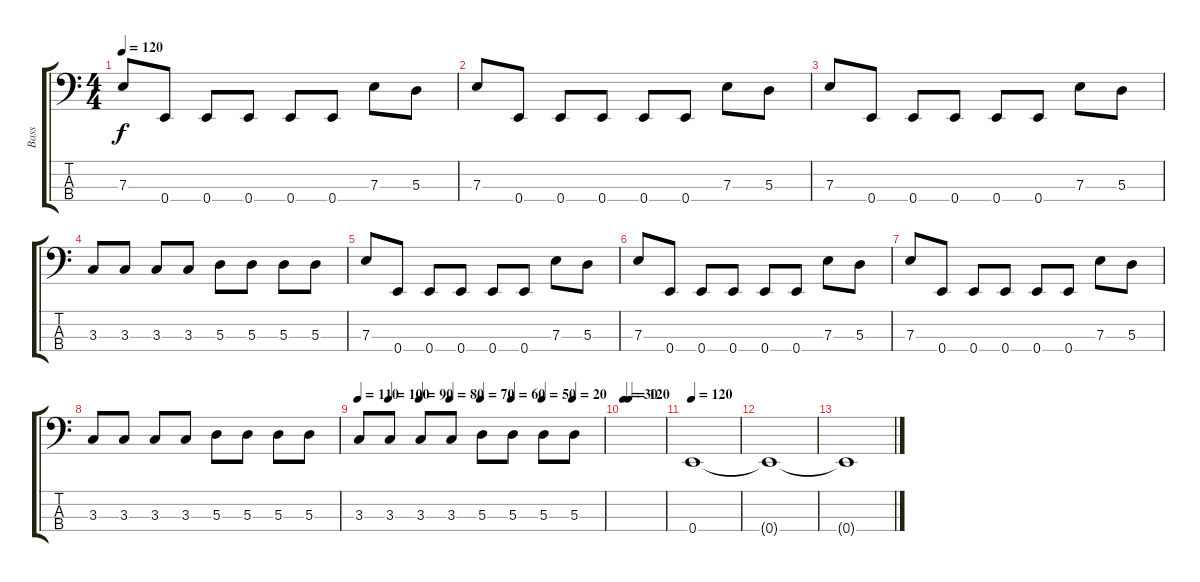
\track ("Bass" "Bass") {instrument electricbassfinger}
\staff {score tabs}
\tuning (G2 D2 A1 E1) {hide}
\ts (4 4)
\tempo 120
\clef f4
\ks c
7.3.8{dy f} 0.4.8 0.4.8 0.4.8 0.4.8 0.4.8 7.3.8 5.3.8 |
7.3.8 0.4.8 0.4.8 0.4.8 0.4.8 0.4.8 7.3.8 5.3.8 |
7.3.8 0.4.8 0.4.8 0.4.8 0.4.8 0.4.8 7.3.8 5.3.8 |
3.3.8 3.3.8 3.3.8 3.3.8 5.3.8 5.3.8 5.3.8 5.3.8 |
7.3.8 0.4.8 0.4.8 0.4.8 0.4.8 0.4.8 7.3.8 5.3.8 |
7.3.8 0.4.8 0.4.8 0.4.8 0.4.8 0.4.8 7.3.8 5.3.8 |
7.3.8 0.4.8 0.4.8 0.4.8 0.4.8 0.4.8 7.3.8 5.3.8 |
3.3.8 3.3.8 3.3.8 3.3.8 5.3.8 5.3.8 5.3.8 5.3.8 |
\tempo 110
\tempo (100 0.125)
\tempo (90 0.25)
\tempo (80 0.375)
\tempo (70 0.5)
\tempo (60 0.625)
\tempo (50 0.75)
\tempo (20 0.875)
3.3.8 3.3.8 3.3.8 3.3.8 5.3.8 5.3.8 5.3.8 5.3.8 |
\tempo 30
\tempo (120 0.125)
|
\tempo 120
0.4.1 |
0.4{t}.1 |
0.4{t}.1
